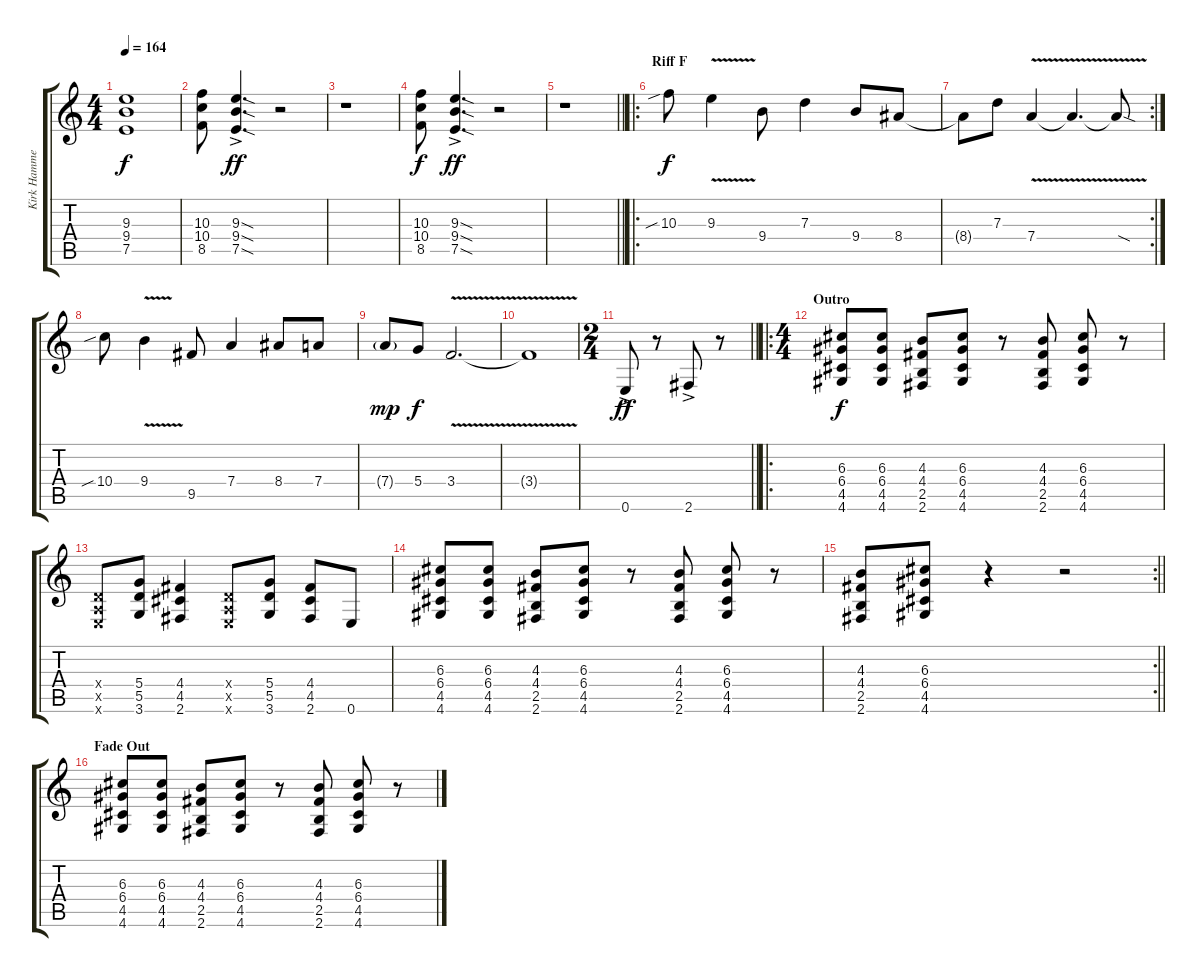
\track ("Kirk Hammett" "Kirk Hamme") {instrument distortionguitar}
\staff {score tabs}
\tuning (E4 B3 G3 D3 A2 E2) {hide}
\ts (4 4)
\tempo 164
\clef g2
\ks c
(9.3{t} 9.4{t} 7.5{t}).1{dy f} |
(10.3 10.4 8.5).8 (9.3{sod ac} 9.4{sod ac} 7.5{sod ac}).4{d dy ff} r.2 |
r.1 |
(10.3 10.4 8.5).8{dy f} (9.3{sod ac} 9.4{sod ac} 7.5{sod ac}).4{d dy ff} r.2 |
\barLineRight lightlight
r.1 |
\ro
\section ("" "Riff F")
10.3{sib}.8{dy f} 9.3{v}.4 9.4.8 7.3.4 9.4.8 8.4.8 |
\rc 2
8.4{t}.8 7.3.8 7.4{v}.4 7.4{t}.4{d} 7.4{v sod t}.8 |
10.4{sib}.8 9.4{v}.4 9.5.8 7.4.4 8.4.8 7.4.8 |
7.4{g}.8{dy mp} 5.4.8{dy f} 3.4{v}.2{d} |
3.4{t}.1 |
\ts (2 4)
\barLineRight lightlight
0.6{ac}.8{dy ff} r.8 2.6{ac}.8 r.8 |
\ro
\ts (4 4)
\section ("" "Outro")
(6.3 6.4 4.5 4.6).8{dy f} (6.3 6.4 4.5 4.6).8 (4.3 4.4 2.5 2.6).8 (6.3 6.4 4.5 4.6).8 r.8 (4.3 4.4 2.5 2.6).8 (6.3 6.4 4.5 4.6).8 r.8 |
(0.4{x} 0.5{x} 0.6{x}).8 (5.4 5.5 3.6).8 (4.4 4.5 2.6).4 (0.4{x} 0.5{x} 0.6{x}).8 (5.4 5.5 3.6).8 (4.4 4.5 2.6).8 0.6.8 |
(6.3 6.4 4.5 4.6).8 (6.3 6.4 4.5 4.6).8 (4.3 4.4 2.5 2.6).8 (6.3 6.4 4.5 4.6).8 r.8 (4.3 4.4 2.5 2.6).8 (6.3 6.4 4.5 4.6).8 r.8 |
\rc 2
\barLineRight lightlight
(4.3 4.4 2.5 2.6).8 (6.3 6.4 4.5 4.6).8 r.4 r.2 |
\section ("" "Fade Out")
(6.3 6.4 4.5 4.6).8{volume 14} (6.3 6.4 4.5 4.6).8 (4.3 4.4 2.5 2.6).8 (6.3 6.4 4.5 4.6).8 r.8 (4.3 4.4 2.5 2.6).8 (6.3 6.4 4.5 4.6).8 r.8
